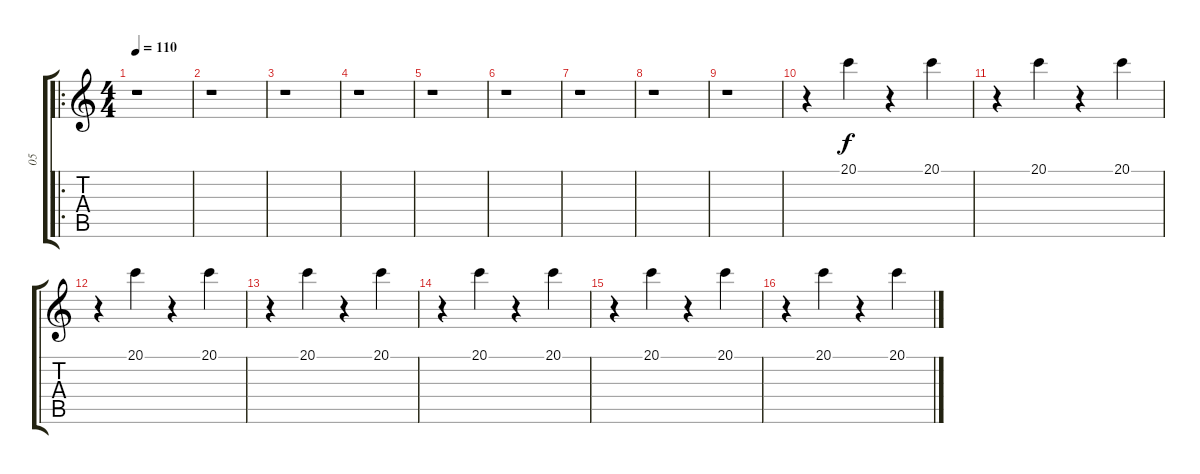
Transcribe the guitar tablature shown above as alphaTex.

\track ("05" "05") {instrument pizzicatostrings}
\staff {score tabs}
\tuning (E4 B3 G3 D3 A2 E2) {hide}
\ro
\ts (4 4)
\tempo 110
\clef g2
\ks c
r.1{dy f instrument pizzicatostrings} |
r.1 |
r.1 |
r.1 |
r.1 |
r.1 |
r.1 |
r.1 |
r.1 |
r.4 20.1.4 r.4 20.1.4 |
r.4 20.1.4 r.4 20.1.4 |
r.4 20.1.4 r.4 20.1.4 |
r.4 20.1.4 r.4 20.1.4 |
r.4 20.1.4 r.4 20.1.4 |
r.4 20.1.4 r.4 20.1.4 |
r.4 20.1.4 r.4 20.1.4
